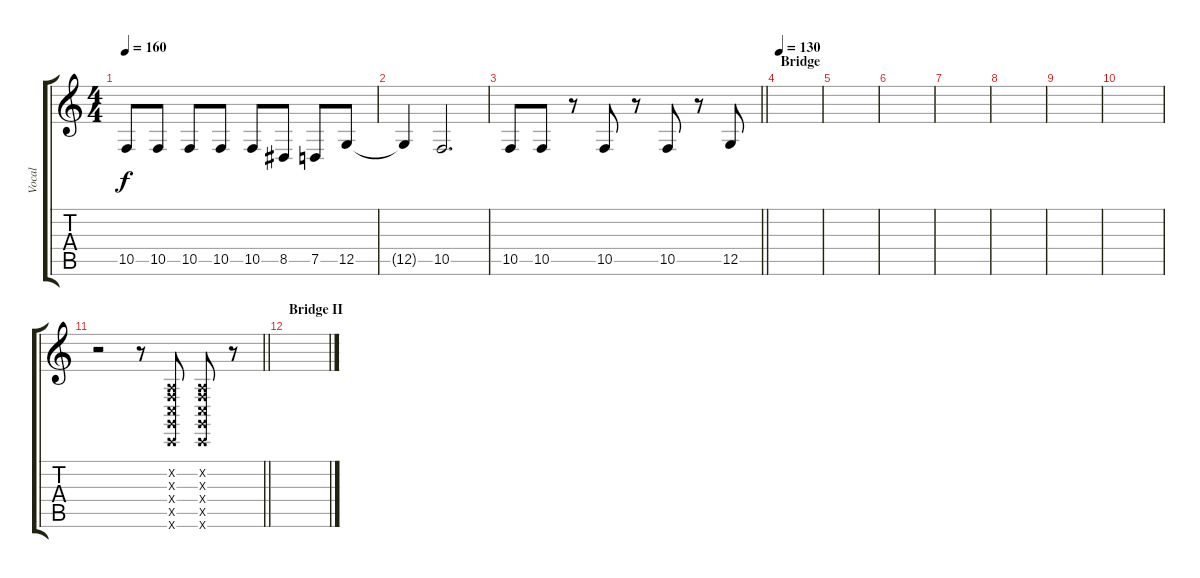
\track ("Vocal" "Vocal") {instrument clarinet}
\staff {score tabs}
\tuning (D4 A3 F3 C3 G2 C2) {hide}
\ts (4 4)
\tempo 160
\clef g2
\ks c
10.5.8{dy f} 10.5.8 10.5.8 10.5.8 10.5.8 8.5.8 7.5.8 12.5.8 |
12.5{t}.4 10.5.2{d} |
\barLineRight lightlight
10.5.8 10.5.8 r.8 10.5.8 r.8 10.5.8 r.8 12.5.8 |
\section ("" "Bridge")
\tempo 130
|
|
|
|
|
|
|
\barLineRight lightlight
r.2 r.8 (0.2{x} 0.3{x} 0.4{x} 0.5{x} 0.6{x}).8 (0.2{x} 0.3{x} 0.4{x} 0.5{x} 0.6{x}).8 r.8 |
\section ("" "Bridge II")
